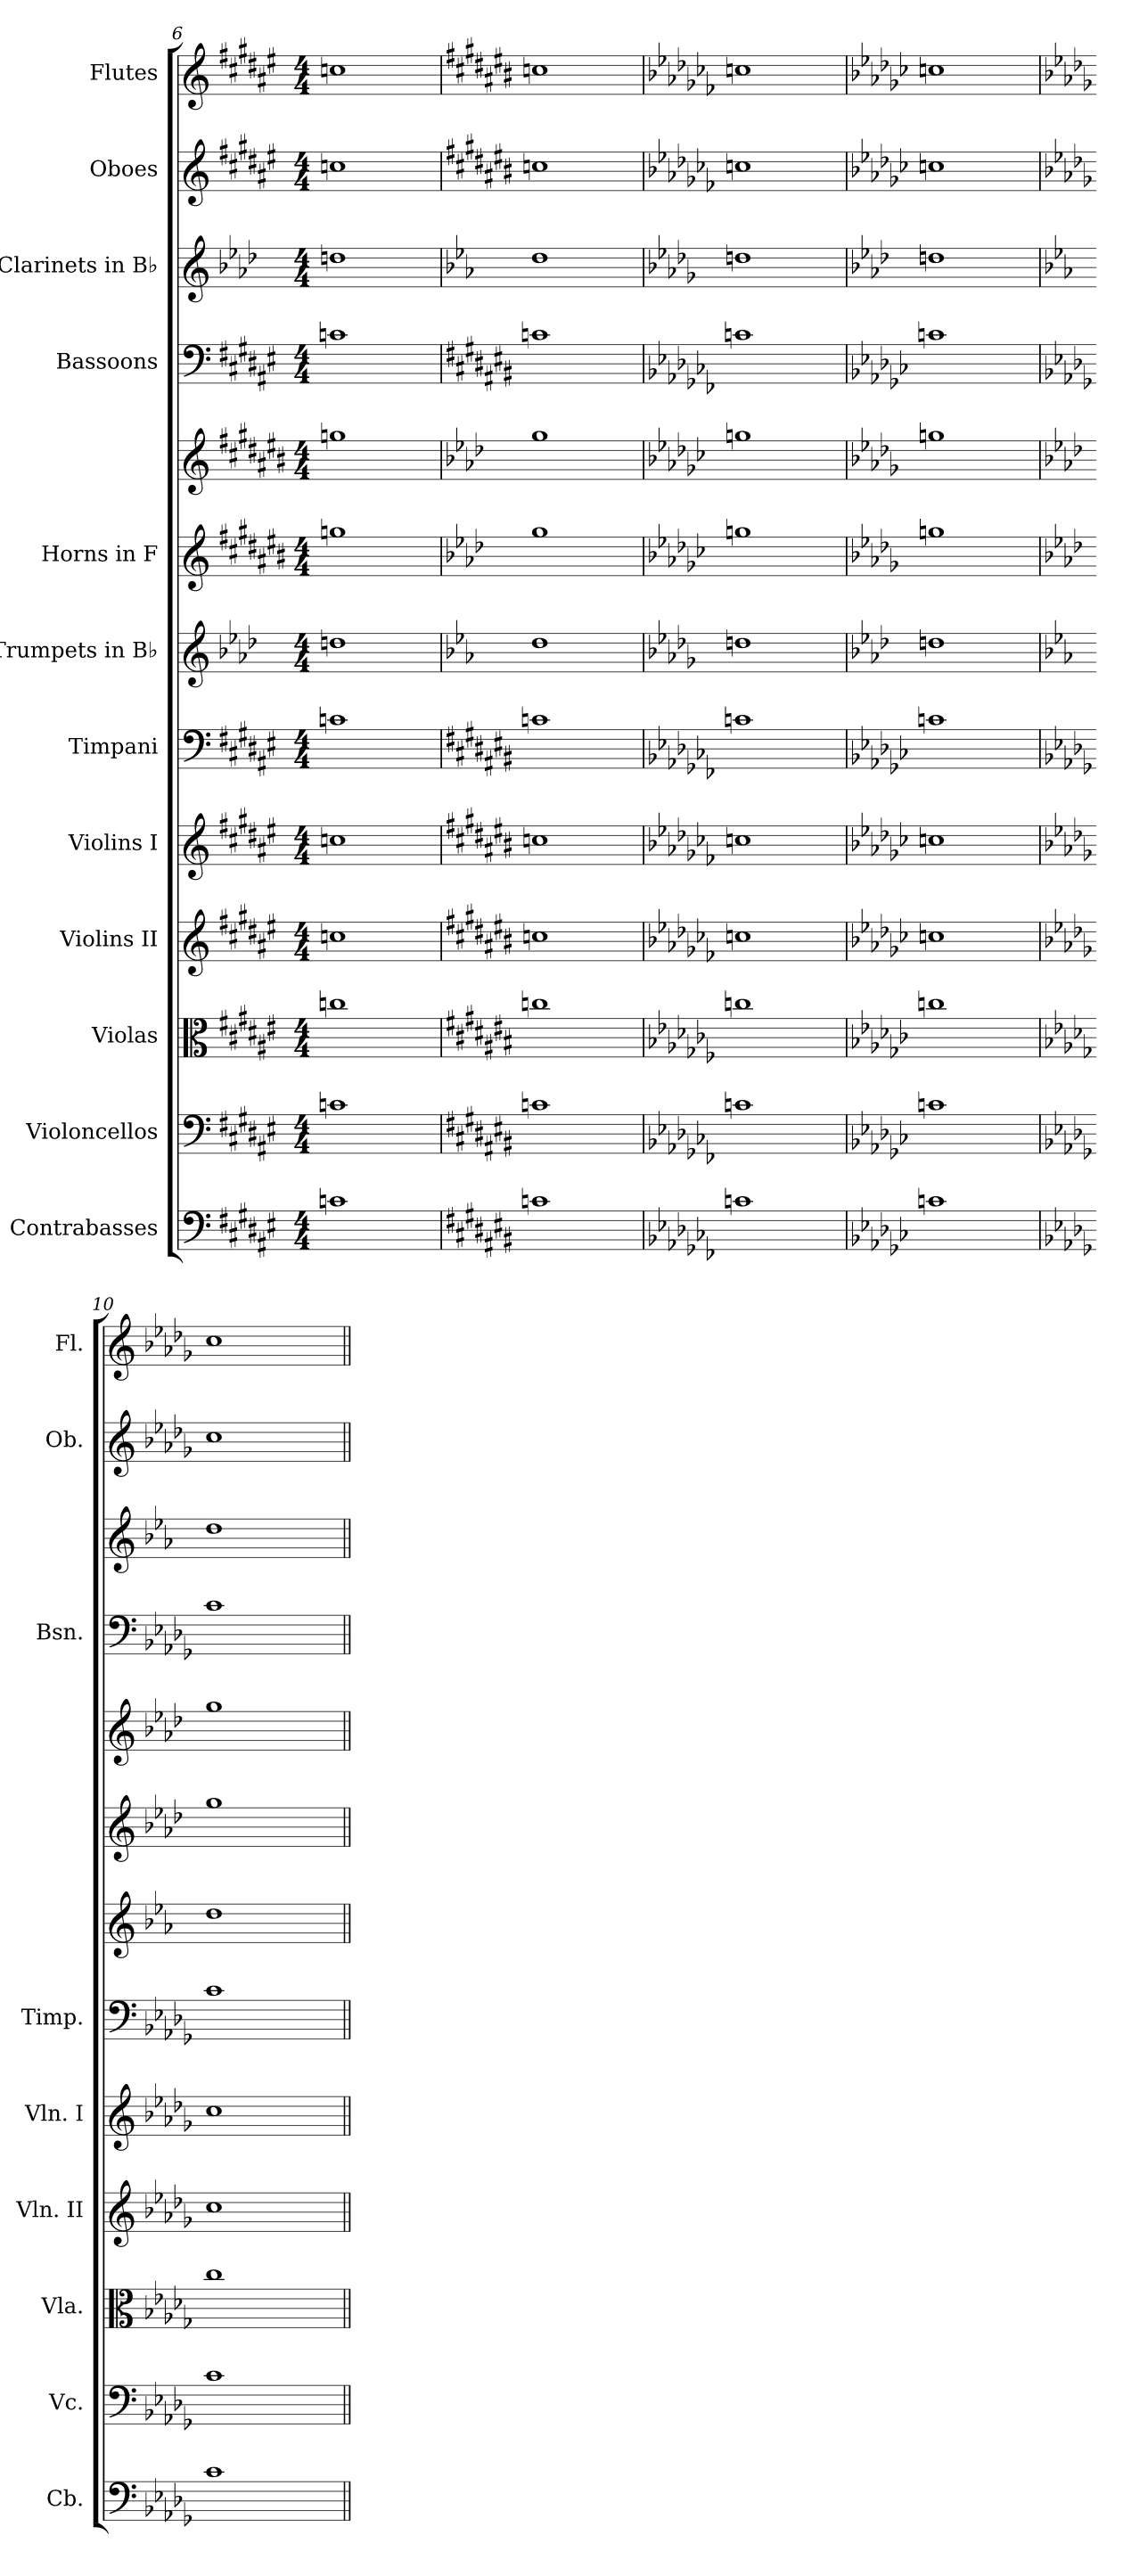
**kern	**kern	**kern	**kern	**kern	**kern	**kern	**kern	**kern	**kern	**kern	**kern	**kern
*part12	*part11	*part10	*part9	*part8	*part7	*part6	*part5	*part5	*part4	*part3	*part2	*part1
*staff13	*staff12	*staff11	*staff10	*staff9	*staff8	*staff7	*staff6	*staff5	*staff4	*staff3	*staff2	*staff1
*I"Contrabasses	*I"Violoncellos	*I"Violas	*I"Violins II	*I"Violins I	*I"Timpani	*I"Trumpets in B♭	*I"Horns in F	*	*I"Bassoons	*I"Clarinets in B♭	*I"Oboes	*I"Flutes
*I'Cb.	*I'Vc.	*I'Vla.	*I'Vln. II	*I'Vln. I	*I'Timp.	*	*	*	*I'Bsn.	*	*I'Ob.	*I'Fl.
!!LO:PB:g=z
*clefF4	*clefF4	*clefC3	*clefG2	*clefG2	*clefF4	*clefG2	*clefG2	*clefG2	*clefF4	*clefG2	*clefG2	*clefG2
*ITrd7c12	*	*	*	*	*	*ITrd1c2	*ITrd4c7	*ITrd4c7	*	*ITrd1c2	*	*
*k[f#c#g#d#a#e#]	*k[f#c#g#d#a#e#]	*k[f#c#g#d#a#e#]	*k[f#c#g#d#a#e#]	*k[f#c#g#d#a#e#]	*k[f#c#g#d#a#e#]	*k[b-e-a-d-g-c-]	*k[f#c#g#d#a#e#]	*k[f#c#g#d#a#e#]	*k[f#c#g#d#a#e#]	*k[b-e-a-d-g-c-]	*k[f#c#g#d#a#e#]	*k[f#c#g#d#a#e#]
*M4/4	*M4/4	*M4/4	*M4/4	*M4/4	*M4/4	*M4/4	*M4/4	*M4/4	*M4/4	*M4/4	*M4/4	*M4/4
=6	=6	=6	=6	=6	=6	=6	=6	=6	=6	=6	=6	=6
1Cn	1cn	1ccn	1ccn	1ccn	1cn	1ccn	1ccn	1ccn	1cn	1ccn	1ccn	1ccn
=7	=7	=7	=7	=7	=7	=7	=7	=7	=7	=7	=7	=7
*k[f#c#g#d#a#e#b#]	*k[f#c#g#d#a#e#b#]	*k[f#c#g#d#a#e#b#]	*k[f#c#g#d#a#e#b#]	*k[f#c#g#d#a#e#b#]	*k[f#c#g#d#a#e#b#]	*k[b-e-a-d-g-]	*k[b-e-a-d-g-]	*k[b-e-a-d-g-]	*k[f#c#g#d#a#e#b#]	*k[b-e-a-d-g-]	*k[f#c#g#d#a#e#b#]	*k[f#c#g#d#a#e#b#]
1Cn	1cn	1ccn	1ccn	1ccn	1cn	1cc	1cc	1cc	1cn	1cc	1ccn	1ccn
=8	=8	=8	=8	=8	=8	=8	=8	=8	=8	=8	=8	=8
*k[b-e-a-d-g-c-f-]	*k[b-e-a-d-g-c-f-]	*k[b-e-a-d-g-c-f-]	*k[b-e-a-d-g-c-f-]	*k[b-e-a-d-g-c-f-]	*k[b-e-a-d-g-c-f-]	*k[b-e-a-d-g-c-f-]	*k[b-e-a-d-g-c-f-]	*k[b-e-a-d-g-c-f-]	*k[b-e-a-d-g-c-f-]	*k[b-e-a-d-g-c-f-]	*k[b-e-a-d-g-c-f-]	*k[b-e-a-d-g-c-f-]
1Cn	1cn	1ccn	1ccn	1ccn	1cn	1ccn	1ccn	1ccn	1cn	1ccn	1ccn	1ccn
=9	=9	=9	=9	=9	=9	=9	=9	=9	=9	=9	=9	=9
*k[b-e-a-d-g-c-]	*k[b-e-a-d-g-c-]	*k[b-e-a-d-g-c-]	*k[b-e-a-d-g-c-]	*k[b-e-a-d-g-c-]	*k[b-e-a-d-g-c-]	*k[b-e-a-d-g-c-]	*k[b-e-a-d-g-c-]	*k[b-e-a-d-g-c-]	*k[b-e-a-d-g-c-]	*k[b-e-a-d-g-c-]	*k[b-e-a-d-g-c-]	*k[b-e-a-d-g-c-]
1Cn	1cn	1ccn	1ccn	1ccn	1cn	1ccn	1ccn	1ccn	1cn	1ccn	1ccn	1ccn
=10	=10	=10	=10	=10	=10	=10	=10	=10	=10	=10	=10	=10
*k[b-e-a-d-g-]	*k[b-e-a-d-g-]	*k[b-e-a-d-g-]	*k[b-e-a-d-g-]	*k[b-e-a-d-g-]	*k[b-e-a-d-g-]	*k[b-e-a-d-g-]	*k[b-e-a-d-g-]	*k[b-e-a-d-g-]	*k[b-e-a-d-g-]	*k[b-e-a-d-g-]	*k[b-e-a-d-g-]	*k[b-e-a-d-g-]
1C	1c	1cc	1cc	1cc	1c	1cc	1cc	1cc	1c	1cc	1cc	1cc
=||	=||	=||	=||	=||	=||	=||	=||	=||	=||	=||	=||	=||
*-	*-	*-	*-	*-	*-	*-	*-	*-	*-	*-	*-	*-
